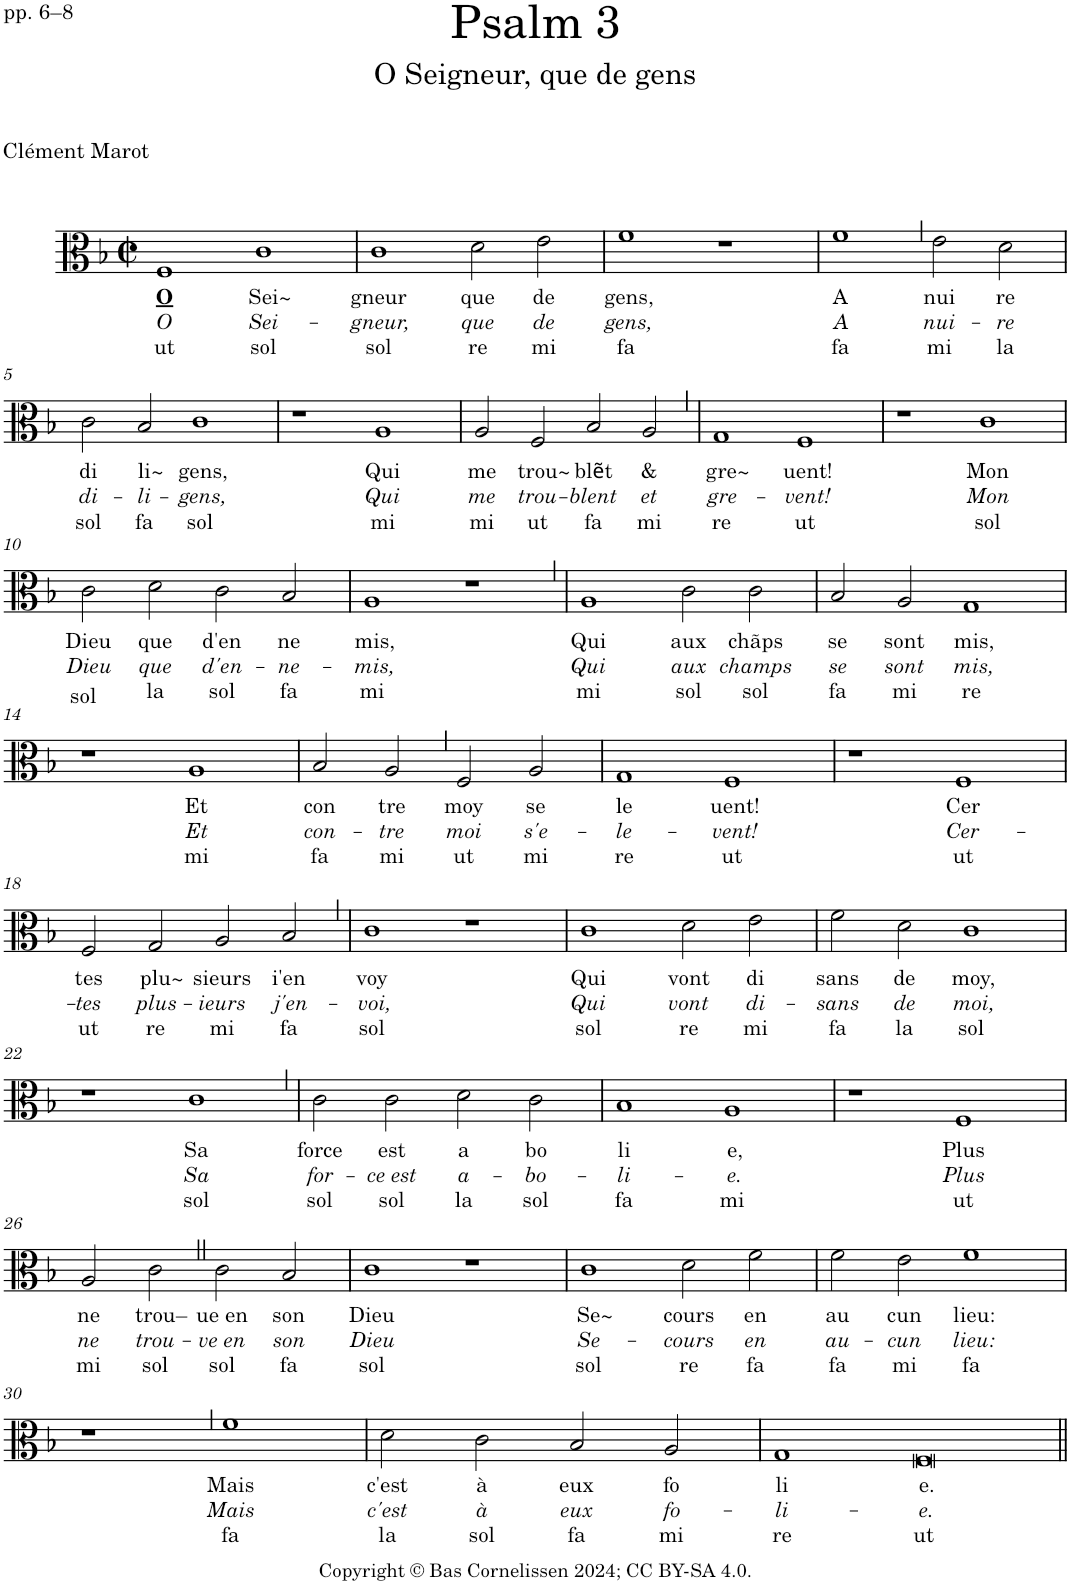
**kern	**text	**text	**text
*part1	*part1	*part1	*part1
*staff1	*staff1	*staff1	*staff1
*I"Voice	*	*	*
*I'Vo.	*	*	*
*clefC3	*	*	*
*k[b-]	*	*	*
*M4/2	*	*	*
*met(c|)	*	*	*
=1	=1	=1	=1
!	!LO:LY:b	!LO:LY:b	!LO:LY:b
1F	O	O	ut
!	!LO:LY:b	!LO:LY:b	!LO:LY:b
1c	Sei~	Sei-	sol
=2	=2	=2	=2
!	!LO:LY:b	!LO:LY:b	!LO:LY:b
1c	gneur	-gneur,	sol
!	!LO:LY:b	!LO:LY:b	!LO:LY:b
2d\	que	que	re
!	!LO:LY:b	!LO:LY:b	!LO:LY:b
2e\	de	de	mi
=3	=3	=3	=3
!	!LO:LY:b	!LO:LY:b	!LO:LY:b
1f	gens,	gens,	fa
1r	.	.	.
=4	=4	=4	=4
!	!LO:LY:b	!LO:LY:b	!LO:LY:b
1fZ	A	A	fa
!	!LO:LY:b	!LO:LY:b	!LO:LY:b
2e\	nui	nui-	mi
!	!LO:LY:b	!LO:LY:b	!LO:LY:b
2d\	re	-re	la
!!LO:LB:g=z
=5	=5	=5	=5
!	!LO:LY:b	!LO:LY:b	!LO:LY:b
2c\	di	di-	sol
!	!LO:LY:b	!LO:LY:b	!LO:LY:b
2B-/	li~	-li-	fa
!	!LO:LY:b	!LO:LY:b	!LO:LY:b
1c	gens,	-gens,	sol
=6	=6	=6	=6
1r	.	.	.
!	!LO:LY:b	!LO:LY:b	!LO:LY:b
1A	Qui	Qui	mi
=7	=7	=7	=7
!	!LO:LY:b	!LO:LY:b	!LO:LY:b
2A/	me	me	mi
!	!LO:LY:b	!LO:LY:b	!LO:LY:b
2F/	trou~	trou-	ut
!	!LO:LY:b	!LO:LY:b	!LO:LY:b
2B-/	blẽt	-blent	fa
!	!LO:LY:b	!LO:LY:b	!LO:LY:b
2AZ/	&	et	mi
=8	=8	=8	=8
!	!LO:LY:b	!LO:LY:b	!LO:LY:b
1G	gre~	gre-	re
!	!LO:LY:b	!LO:LY:b	!LO:LY:b
1F	uent!	-vent!	ut
=9	=9	=9	=9
1r	.	.	.
!	!LO:LY:b	!LO:LY:b	!LO:LY:b
1c	Mon	Mon	sol
!!LO:LB:g=z
=10	=10	=10	=10
!	!LO:LY:b	!LO:LY:b	!LO:LY:b
2c\	Dieu	Dieu	sol
!	!LO:LY:b	!LO:LY:b	!LO:LY:b
2d\	que	que	la
!	!LO:LY:b	!LO:LY:b	!LO:LY:b
2c\	d'en	d'en-	sol
!	!LO:LY:b	!LO:LY:b	!LO:LY:b
2B-/	ne	-ne-	fa
=11	=11	=11	=11
!	!LO:LY:b	!LO:LY:b	!LO:LY:b
1A	mis,	-mis,	mi
1r	.	.	.
=12	=12	=12	=12
!	!LO:LY:b	!LO:LY:b	!LO:LY:b
1A	Qui	Qui	mi
!	!LO:LY:b	!LO:LY:b	!LO:LY:b
2c\	aux	aux	sol
!	!LO:LY:b	!LO:LY:b	!LO:LY:b
2c\	chãps	champs	sol
=13	=13	=13	=13
!	!LO:LY:b	!LO:LY:b	!LO:LY:b
2B-/	se	se	fa
!	!LO:LY:b	!LO:LY:b	!LO:LY:b
2A/	sont	sont	mi
!	!LO:LY:b	!LO:LY:b	!LO:LY:b
1G	mis,	mis,	re
!!LO:LB:g=z
=14	=14	=14	=14
1r	.	.	.
!	!LO:LY:b	!LO:LY:b	!LO:LY:b
1A	Et	Et	mi
=15	=15	=15	=15
!	!LO:LY:b	!LO:LY:b	!LO:LY:b
2B-/	con	con-	fa
!	!LO:LY:b	!LO:LY:b	!LO:LY:b
2AZ/	tre	-tre	mi
!	!LO:LY:b	!LO:LY:b	!LO:LY:b
2F/	moy	moi	ut
!	!LO:LY:b	!LO:LY:b	!LO:LY:b
2A/	se	s'e-	mi
=16	=16	=16	=16
!	!LO:LY:b	!LO:LY:b	!LO:LY:b
1G	le	-le-	re
!	!LO:LY:b	!LO:LY:b	!LO:LY:b
1F	uent!	-vent!	ut
=17	=17	=17	=17
1r	.	.	.
!	!LO:LY:b	!LO:LY:b	!LO:LY:b
1F	Cer	Cer-	ut
!!LO:LB:g=z
=18	=18	=18	=18
!	!LO:LY:b	!LO:LY:b	!LO:LY:b
2F/	tes	-tes	ut
!	!LO:LY:b	!LO:LY:b	!LO:LY:b
2G/	plu~	plus-	re
!	!LO:LY:b	!LO:LY:b	!LO:LY:b
2A/	sieurs	-ieurs	mi
!	!LO:LY:b	!LO:LY:b	!LO:LY:b
2B-Z/	i'en	j'en-	fa
=19	=19	=19	=19
!	!LO:LY:b	!LO:LY:b	!LO:LY:b
1c	voy	-voi,	sol
1r	.	.	.
=20	=20	=20	=20
!	!LO:LY:b	!LO:LY:b	!LO:LY:b
1c	Qui	Qui	sol
!	!LO:LY:b	!LO:LY:b	!LO:LY:b
2d\	vont	vont	re
!	!LO:LY:b	!LO:LY:b	!LO:LY:b
2e\	di	di-	mi
=21	=21	=21	=21
!	!LO:LY:b	!LO:LY:b	!LO:LY:b
2f\	sans	-sans	fa
!	!LO:LY:b	!LO:LY:b	!LO:LY:b
2d\	de	de	la
!	!LO:LY:b	!LO:LY:b	!LO:LY:b
1c	moy,	moi,	sol
!!LO:LB:g=z
=22	=22	=22	=22
1r	.	.	.
!	!LO:LY:b	!LO:LY:b	!LO:LY:b
1cZ	Sa	Sa	sol
=23	=23	=23	=23
!	!LO:LY:b	!LO:LY:b	!LO:LY:b
2c\	force	for-	sol
!	!LO:LY:b	!LO:LY:b	!LO:LY:b
2c\	est	-ce est	sol
!	!LO:LY:b	!LO:LY:b	!LO:LY:b
2d\	a	a-	la
!	!LO:LY:b	!LO:LY:b	!LO:LY:b
2c\	bo	-bo-	sol
=24	=24	=24	=24
!	!LO:LY:b	!LO:LY:b	!LO:LY:b
1B-	li	-li-	fa
!	!LO:LY:b	!LO:LY:b	!LO:LY:b
1A	e,	-e.	mi
=25	=25	=25	=25
1r	.	.	.
!	!LO:LY:b	!LO:LY:b	!LO:LY:b
1F	Plus	Plus	ut
!!LO:LB:g=z
=26	=26	=26	=26
!	!LO:LY:b	!LO:LY:b	!LO:LY:b
2A/	ne	ne	mi
!	!LO:LY:b	!LO:LY:b	!LO:LY:b
2cZ\	trou–	trou-	sol
!	!LO:LY:b	!LO:LY:b	!LO:LY:b
2c\	ue en	-ve en	sol
!	!LO:LY:b	!LO:LY:b	!LO:LY:b
2B-/	son	son	fa
=27	=27	=27	=27
!	!LO:LY:b	!LO:LY:b	!LO:LY:b
1c	Dieu	Dieu	sol
1r	.	.	.
=28	=28	=28	=28
!	!LO:LY:b	!LO:LY:b	!LO:LY:b
1c	Se~	Se-	sol
!	!LO:LY:b	!LO:LY:b	!LO:LY:b
2d\	cours	-cours	re
!	!LO:LY:b	!LO:LY:b	!LO:LY:b
2f\	en	en	fa
=29	=29	=29	=29
!	!LO:LY:b	!LO:LY:b	!LO:LY:b
2f\	au	au-	fa
!	!LO:LY:b	!LO:LY:b	!LO:LY:b
2e\	cun	-cun	mi
!	!LO:LY:b	!LO:LY:b	!LO:LY:b
1f	lieu:	lieu:	fa
!!LO:LB:g=z
=30	=30	=30	=30
1r	.	.	.
!	!LO:LY:b	!LO:LY:b	!LO:LY:b
1f	Mais	Mais	fa
=31	=31	=31	=31
!	!LO:LY:b	!LO:LY:b	!LO:LY:b
2d\	c'est	c'est	la
!	!LO:LY:b	!LO:LY:b	!LO:LY:b
2c\	à	à	sol
!	!LO:LY:b	!LO:LY:b	!LO:LY:b
2B-/	eux	eux	fa
!	!LO:LY:b	!LO:LY:b	!LO:LY:b
2A/	fo	fo-	mi
=32	=32	=32	=32
!	!LO:LY:b	!LO:LY:b	!LO:LY:b
1G	li	-li-	re
!	!LO:LY:b	!LO:LY:b	!LO:LY:b
1F	e.	-e.	ut
=||	=||	=||	=||
*-	*-	*-	*-
